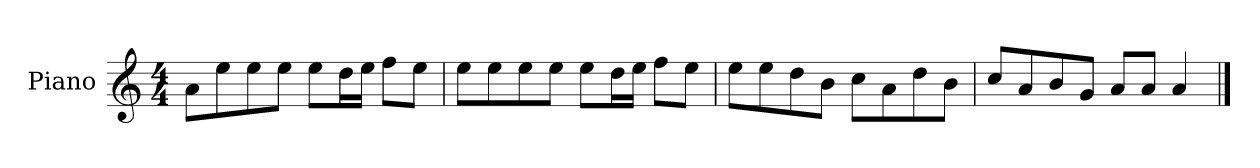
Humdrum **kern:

**kern
*part1
*staff1
*I"Piano
*I'P-no
*clefG2
*k[]
*M4/4
*MM90
=1
8a\L
8ee\
8ee\
8ee\J
8ee\L
16dd\L
16ee\JJ
8ff\L
8ee\J
=2
8ee\L
8ee\
8ee\
8ee\J
8ee\L
16dd\L
16ee\JJ
8ff\L
8ee\J
=3
8ee\L
8ee\
8dd\
8b\J
8cc\L
8a\
8dd\
8b\J
=4
8cc/L
8a/
8b/
8g/J
8a/L
8a/J
4a/
==
*-
